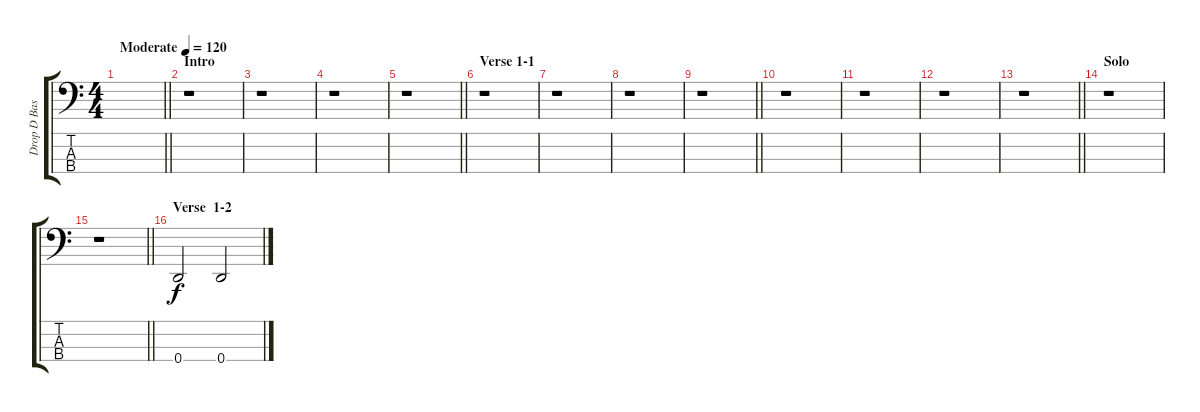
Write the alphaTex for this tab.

\track ("Drop D Bass" "Drop D Bas") {instrument electricbassfinger}
\staff {score tabs}
\tuning (G2 D2 A1 D1) {hide}
\ts (4 4)
\tempo (120 "Moderate")
\clef f4
\barLineRight lightlight
\ks c
|
\section ("" "Intro")
r.1 |
r.1 |
r.1 |
\barLineRight lightlight
r.1 |
\section ("" "Verse 1-1")
r.1 |
r.1 |
r.1 |
\barLineRight lightlight
r.1 |
r.1 |
r.1 |
r.1 |
\barLineRight lightlight
r.1 |
\section ("" "Solo")
r.1 |
\barLineRight lightlight
r.1 |
\section ("" "Verse  1-2")
0.4.2 0.4.2
